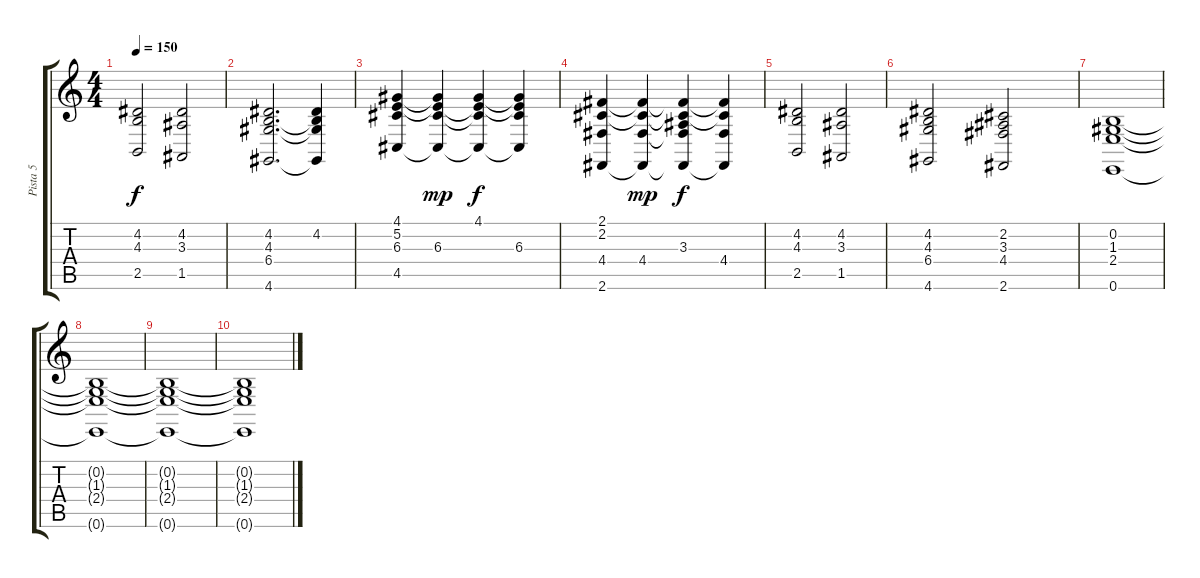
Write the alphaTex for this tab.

\track ("Pista 5" "Pista 5") {instrument acousticgrandpiano}
\staff {score tabs}
\tuning (E4 B3 G3 D3 A2 E2) {hide}
\ts (4 4)
\tempo 150
\clef g2
\ks c
(4.2 4.3 2.5).2{dy f} (4.2 3.3 1.5).2 |
(4.2 4.3 6.4 4.6).2{d} (4.2 4.3{t} 6.4{t} 4.6{t}).4 |
(4.1 5.2 6.3 4.5).4 (4.1{t} 5.2{t} 6.3 4.5{t}).4{dy mp} (4.1 5.2{t} 6.3{t} 4.5{t}).4{dy f} (4.1{t} 5.2{t} 6.3 4.5{t}).4 |
(2.1 2.2 4.4 2.6).4 (2.1{t} 2.2{t} 4.4 2.6{t}).4{dy mp} (2.1{t} 2.2{t} 3.3 4.4{t} 2.6{t}).4{dy f} (2.1{t} 2.2{t} 4.4 2.6{t}).4 |
(4.2 4.3 2.5).2 (4.2 3.3 1.5).2 |
(4.2 4.3 6.4 4.6).2 (2.2 3.3 4.4 2.6).2 |
(0.2 1.3 2.4 0.6).1 |
(0.2{t} 1.3{t} 2.4{t} 0.6{t}).1 |
(0.2{t} 1.3{t} 2.4{t} 0.6{t}).1 |
(0.2{t} 1.3{t} 2.4{t} 0.6{t}).1
